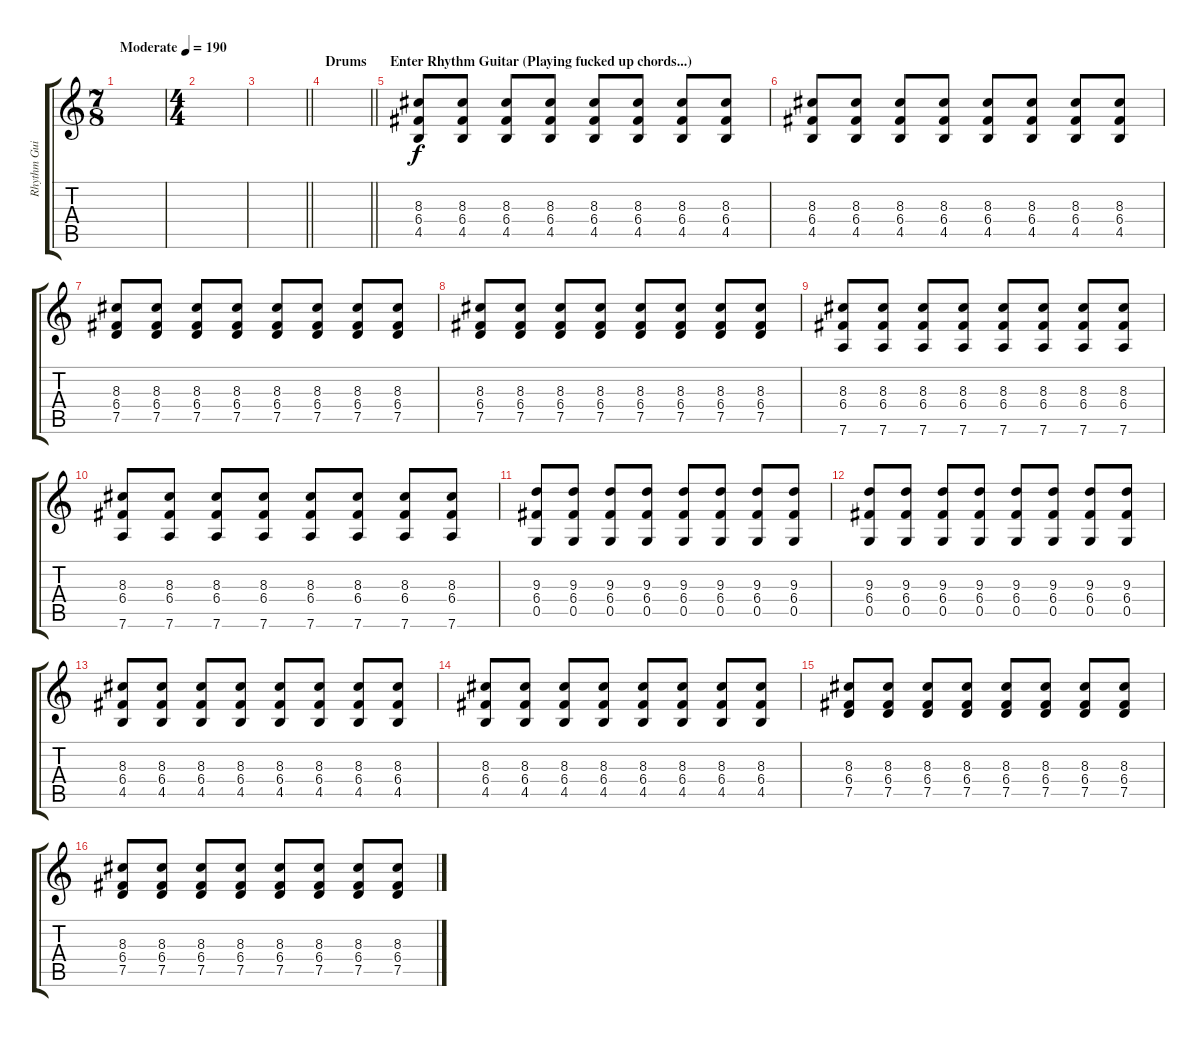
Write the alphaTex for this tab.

\track ("Rhythm Guitar" "Rhythm Gui") {instrument distortionguitar}
\staff {score tabs}
\tuning (D4 A3 F3 C3 G2 D2) {hide}
\ts (7 8)
\tempo (190 "Moderate")
\clef g2
\ks c
|
\ts (4 4)
|
\barLineRight lightlight
|
\section ("" "Drums")
\barLineRight lightlight
|
\section ("" "Enter Rhythm Guitar (Playing fucked up chords...)")
(8.3 6.4 4.5).8 (8.3 6.4 4.5).8 (8.3 6.4 4.5).8 (8.3 6.4 4.5).8 (8.3 6.4 4.5).8 (8.3 6.4 4.5).8 (8.3 6.4 4.5).8 (8.3 6.4 4.5).8 |
(8.3 6.4 4.5).8 (8.3 6.4 4.5).8 (8.3 6.4 4.5).8 (8.3 6.4 4.5).8 (8.3 6.4 4.5).8 (8.3 6.4 4.5).8 (8.3 6.4 4.5).8 (8.3 6.4 4.5).8 |
(8.3 6.4 7.5).8 (8.3 6.4 7.5).8 (8.3 6.4 7.5).8 (8.3 6.4 7.5).8 (8.3 6.4 7.5).8 (8.3 6.4 7.5).8 (8.3 6.4 7.5).8 (8.3 6.4 7.5).8 |
(8.3 6.4 7.5).8 (8.3 6.4 7.5).8 (8.3 6.4 7.5).8 (8.3 6.4 7.5).8 (8.3 6.4 7.5).8 (8.3 6.4 7.5).8 (8.3 6.4 7.5).8 (8.3 6.4 7.5).8 |
(8.3 6.4 7.6).8 (8.3 6.4 7.6).8 (8.3 6.4 7.6).8 (8.3 6.4 7.6).8 (8.3 6.4 7.6).8 (8.3 6.4 7.6).8 (8.3 6.4 7.6).8 (8.3 6.4 7.6).8 |
(8.3 6.4 7.6).8 (8.3 6.4 7.6).8 (8.3 6.4 7.6).8 (8.3 6.4 7.6).8 (8.3 6.4 7.6).8 (8.3 6.4 7.6).8 (8.3 6.4 7.6).8 (8.3 6.4 7.6).8 |
(9.3 6.4 0.5).8 (9.3 6.4 0.5).8 (9.3 6.4 0.5).8 (9.3 6.4 0.5).8 (9.3 6.4 0.5).8 (9.3 6.4 0.5).8 (9.3 6.4 0.5).8 (9.3 6.4 0.5).8 |
(9.3 6.4 0.5).8 (9.3 6.4 0.5).8 (9.3 6.4 0.5).8 (9.3 6.4 0.5).8 (9.3 6.4 0.5).8 (9.3 6.4 0.5).8 (9.3 6.4 0.5).8 (9.3 6.4 0.5).8 |
(8.3 6.4 4.5).8 (8.3 6.4 4.5).8 (8.3 6.4 4.5).8 (8.3 6.4 4.5).8 (8.3 6.4 4.5).8 (8.3 6.4 4.5).8 (8.3 6.4 4.5).8 (8.3 6.4 4.5).8 |
(8.3 6.4 4.5).8 (8.3 6.4 4.5).8 (8.3 6.4 4.5).8 (8.3 6.4 4.5).8 (8.3 6.4 4.5).8 (8.3 6.4 4.5).8 (8.3 6.4 4.5).8 (8.3 6.4 4.5).8 |
(8.3 6.4 7.5).8 (8.3 6.4 7.5).8 (8.3 6.4 7.5).8 (8.3 6.4 7.5).8 (8.3 6.4 7.5).8 (8.3 6.4 7.5).8 (8.3 6.4 7.5).8 (8.3 6.4 7.5).8 |
(8.3 6.4 7.5).8 (8.3 6.4 7.5).8 (8.3 6.4 7.5).8 (8.3 6.4 7.5).8 (8.3 6.4 7.5).8 (8.3 6.4 7.5).8 (8.3 6.4 7.5).8 (8.3 6.4 7.5).8
